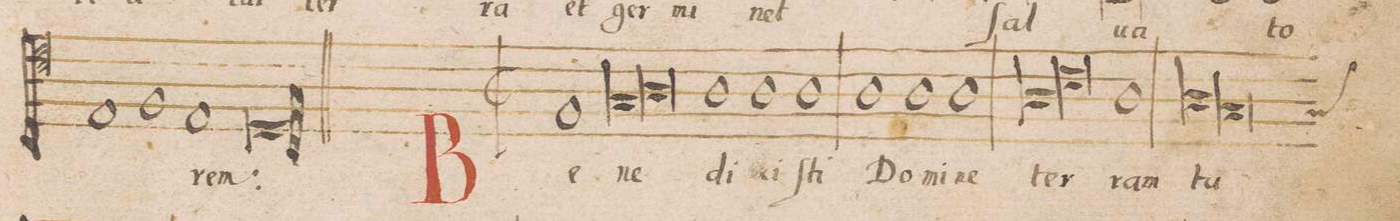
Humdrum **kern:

**kern	**text
*I""TENOR	*
*clefC4	*
*k[]	*
*met(C|)	*
*M2/1	*
1E	.
=33-	=33-
1F	.
1E	-rem:
=34-	=34-
0D	.
=35||	=35||
*M2/1	*
*met(C|)	*
1F	Be-
*lig	*
1G	-ne-
=36-	=36-
1A	.
*Xlig	*
1A	-di-
=37-	=37-
1A	-xi-
1A	-ſti
=38-	=38-
1A	Do-
1A	-mi-
=39-	=39-
1A	-ne
*lig	*
1A	ter-
=40-	=40-
1c	.
*Xlig	*
1A	-ram
=41-	=41-
*lig	*
1A	tu-
*custos:G	*
1G	.
*Xlig	*
=42-	=42-
*-	*-
